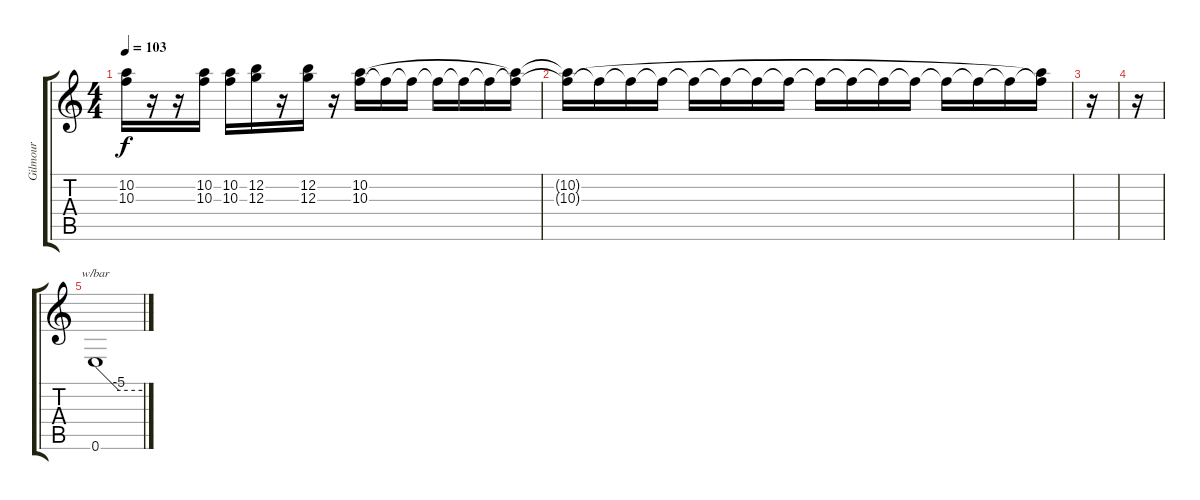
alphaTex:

\track ("Gilmour" "Gilmour") {instrument distortionguitar}
\staff {score tabs}
\tuning (E4 B3 G3 D3 A2 E2) {hide}
\ts (4 4)
\tempo 103
\clef g2
\ks c
(10.2 10.3).16{dy f} r.16 r.16 (10.2 10.3).16 (10.2 10.3).16 (12.2 12.3).16 r.16 (12.2 12.3).16 r.16 (10.2 10.3).16 10.3{t}.16 10.3{t}.16 10.3{t}.16 10.3{t}.16 10.3{t}.16 (10.2{t} 10.3{t}).16 |
(10.2{t} 10.3{t}).16 10.3{t}.16 10.3{t}.16 10.3{t}.16 10.3{t}.16 10.3{t}.16 10.3{t}.16 10.3{t}.16 10.3{t}.16 10.3{t}.16 10.3{t}.16 10.3{t}.16 10.3{t}.16 10.3{t}.16 10.3{t}.16 (10.2{t} 10.3{t}).16 |
r.16 |
r.16 |
0.6.1{tbe (custom default 0 0 30 -20 60 -20)}
